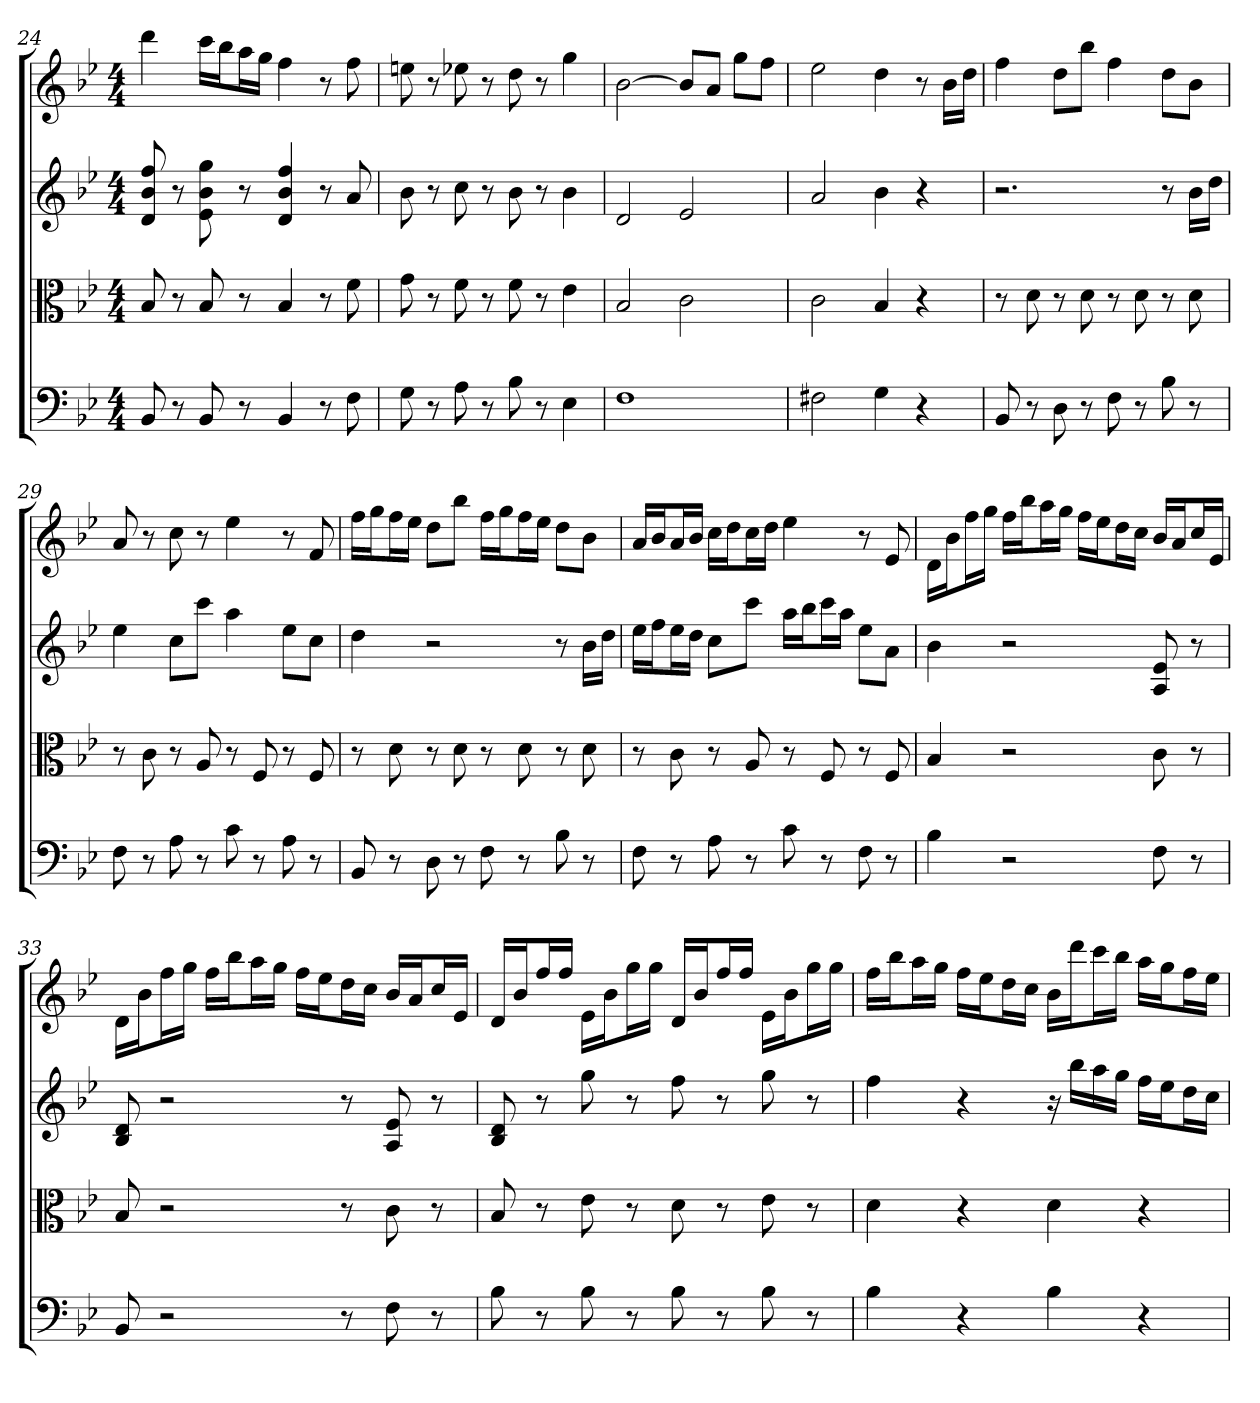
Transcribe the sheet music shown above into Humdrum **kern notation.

**kern	**kern	**kern	**kern
*part4	*part3	*part2	*part1
*staff4	*staff3	*staff2	*staff1
*clefF4	*clefC3	*	*
*k[b-e-]	*k[b-e-]	*k[b-e-]	*k[b-e-]
*g:	*g:	*g:	*g:
*M4/4	*M4/4	*M4/4	*M4/4
=24	=24	=24	=24
8BB-	8B-	8d 8b- 8ff	4ddd
8r	8r	8r	.
8BB-	8B-	8e- 8b- 8gg	16cccLL
.	.	.	16bb-J
8r	8r	8r	16aaL
.	.	.	16ggJJ
4BB-	4B-	4d 4b- 4ff	4ff
8r	8r	8r	8r
8F	8f	8a	8ff
=25	=25	=25	=25
8G	8g	8b-	8een
8r	8r	8r	8r
8A	8f	8cc	8ee-X
8r	8r	8r	8r
8B-	8f	8b-	8dd
8r	8r	8r	8r
4E-	4e-	4b-	4gg
=26	=26	=26	=26
1F	2B-	2d	[2b-
.	2c	2e-	8b-L]
.	.	.	8aJ
.	.	.	8ggL
.	.	.	8ffJ
=27	=27	=27	=27
2F#X	2c	2a	2ee-
4G	4B-	4b-	4dd
4r	4r	4r	8r
.	.	.	16b-LL
.	.	.	16ddJJ
=28	=28	=28	=28
8BB-	8r	2.r	4ff
8r	8d	.	.
8D	8r	.	8ddL
8r	8d	.	8bb-J
8F	8r	.	4ff
8r	8d	.	.
8B-	8r	8r	8ddL
8r	8d	16b-LL	8b-J
.	.	16ddJJ	.
=29	=29	=29	=29
8F	8r	4ee-	8a
8r	8c	.	8r
8A	8r	8ccL	8cc
8r	8A	8cccJ	8r
8c	8r	4aa	4ee-
8r	8F	.	.
8A	8r	8ee-L	8r
8r	8F	8ccJ	8f
=30	=30	=30	=30
8BB-	8r	4dd	16ffLL
.	.	.	16ggJ
8r	8d	.	16ffL
.	.	.	16ee-JJ
8D	8r	2r	8ddL
8r	8d	.	8bb-J
8F	8r	.	16ffLL
.	.	.	16ggJ
8r	8d	.	16ffL
.	.	.	16ee-JJ
8B-	8r	8r	8ddL
8r	8d	16b-LL	8b-J
.	.	16ddJJ	.
=31	=31	=31	=31
8F	8r	16ee-LL	16aLL
.	.	16ffJ	16b-J
8r	8c	16ee-L	16aL
.	.	16ddJJ	16b-JJ
8A	8r	8ccL	16ccLL
.	.	.	16ddJ
8r	8A	8cccJ	16ccL
.	.	.	16ddJJ
8c	8r	16aaLL	4ee-
.	.	16bb-J	.
8r	8F	16cccL	.
.	.	16aaJJ	.
8F	8r	8ee-L	8r
8r	8F	8aJ	8e-
=32	=32	=32	=32
4B-	4B-	4b-	16dLL
.	.	.	16b-J
.	.	.	16ffL
.	.	.	16ggJJ
2r	2r	2r	16ffLL
.	.	.	16bb-J
.	.	.	16aaL
.	.	.	16ggJJ
.	.	.	16ffLL
.	.	.	16ee-J
.	.	.	16ddL
.	.	.	16ccJJ
8F	8c	8A 8e-	16b-LL
.	.	.	16aJ
8r	8r	8r	16ccL
.	.	.	16e-JJ
=33	=33	=33	=33
8BB-	8B-	8B- 8d	16dLL
.	.	.	16b-J
2r	2r	2r	16ffL
.	.	.	16ggJJ
.	.	.	16ffLL
.	.	.	16bb-J
.	.	.	16aaL
.	.	.	16ggJJ
.	.	.	16ffLL
.	.	.	16ee-J
8r	8r	8r	16ddL
.	.	.	16ccJJ
8F	8c	8A 8e-	16b-LL
.	.	.	16aJ
8r	8r	8r	16ccL
.	.	.	16e-JJ
=34	=34	=34	=34
8B-	8B-	8B- 8d	16dLL
.	.	.	16b-J
8r	8r	8r	16ffL
.	.	.	16ffJJ
8B-	8e-	8gg	16e-LL
.	.	.	16b-J
8r	8r	8r	16ggL
.	.	.	16ggJJ
8B-	8d	8ff	16dLL
.	.	.	16b-J
8r	8r	8r	16ffL
.	.	.	16ffJJ
8B-	8e-	8gg	16e-LL
.	.	.	16b-J
8r	8r	8r	16ggL
.	.	.	16ggJJ
=35	=35	=35	=35
4B-	4d	4ff	16ffLL
.	.	.	16bb-J
.	.	.	16aaL
.	.	.	16ggJJ
4r	4r	4r	16ffLL
.	.	.	16ee-J
.	.	.	16ddL
.	.	.	16ccJJ
4B-	4d	16r	16b-LL
.	.	16bb-LL	16dddJ
.	.	16aa	16cccL
.	.	16ggJJ	16bb-JJ
4r	4r	16ffLL	16aaLL
.	.	16ee-J	16ggJ
.	.	16ddL	16ffL
.	.	16ccJJ	16ee-JJ
=	=	=	=
*-	*-	*-	*-
